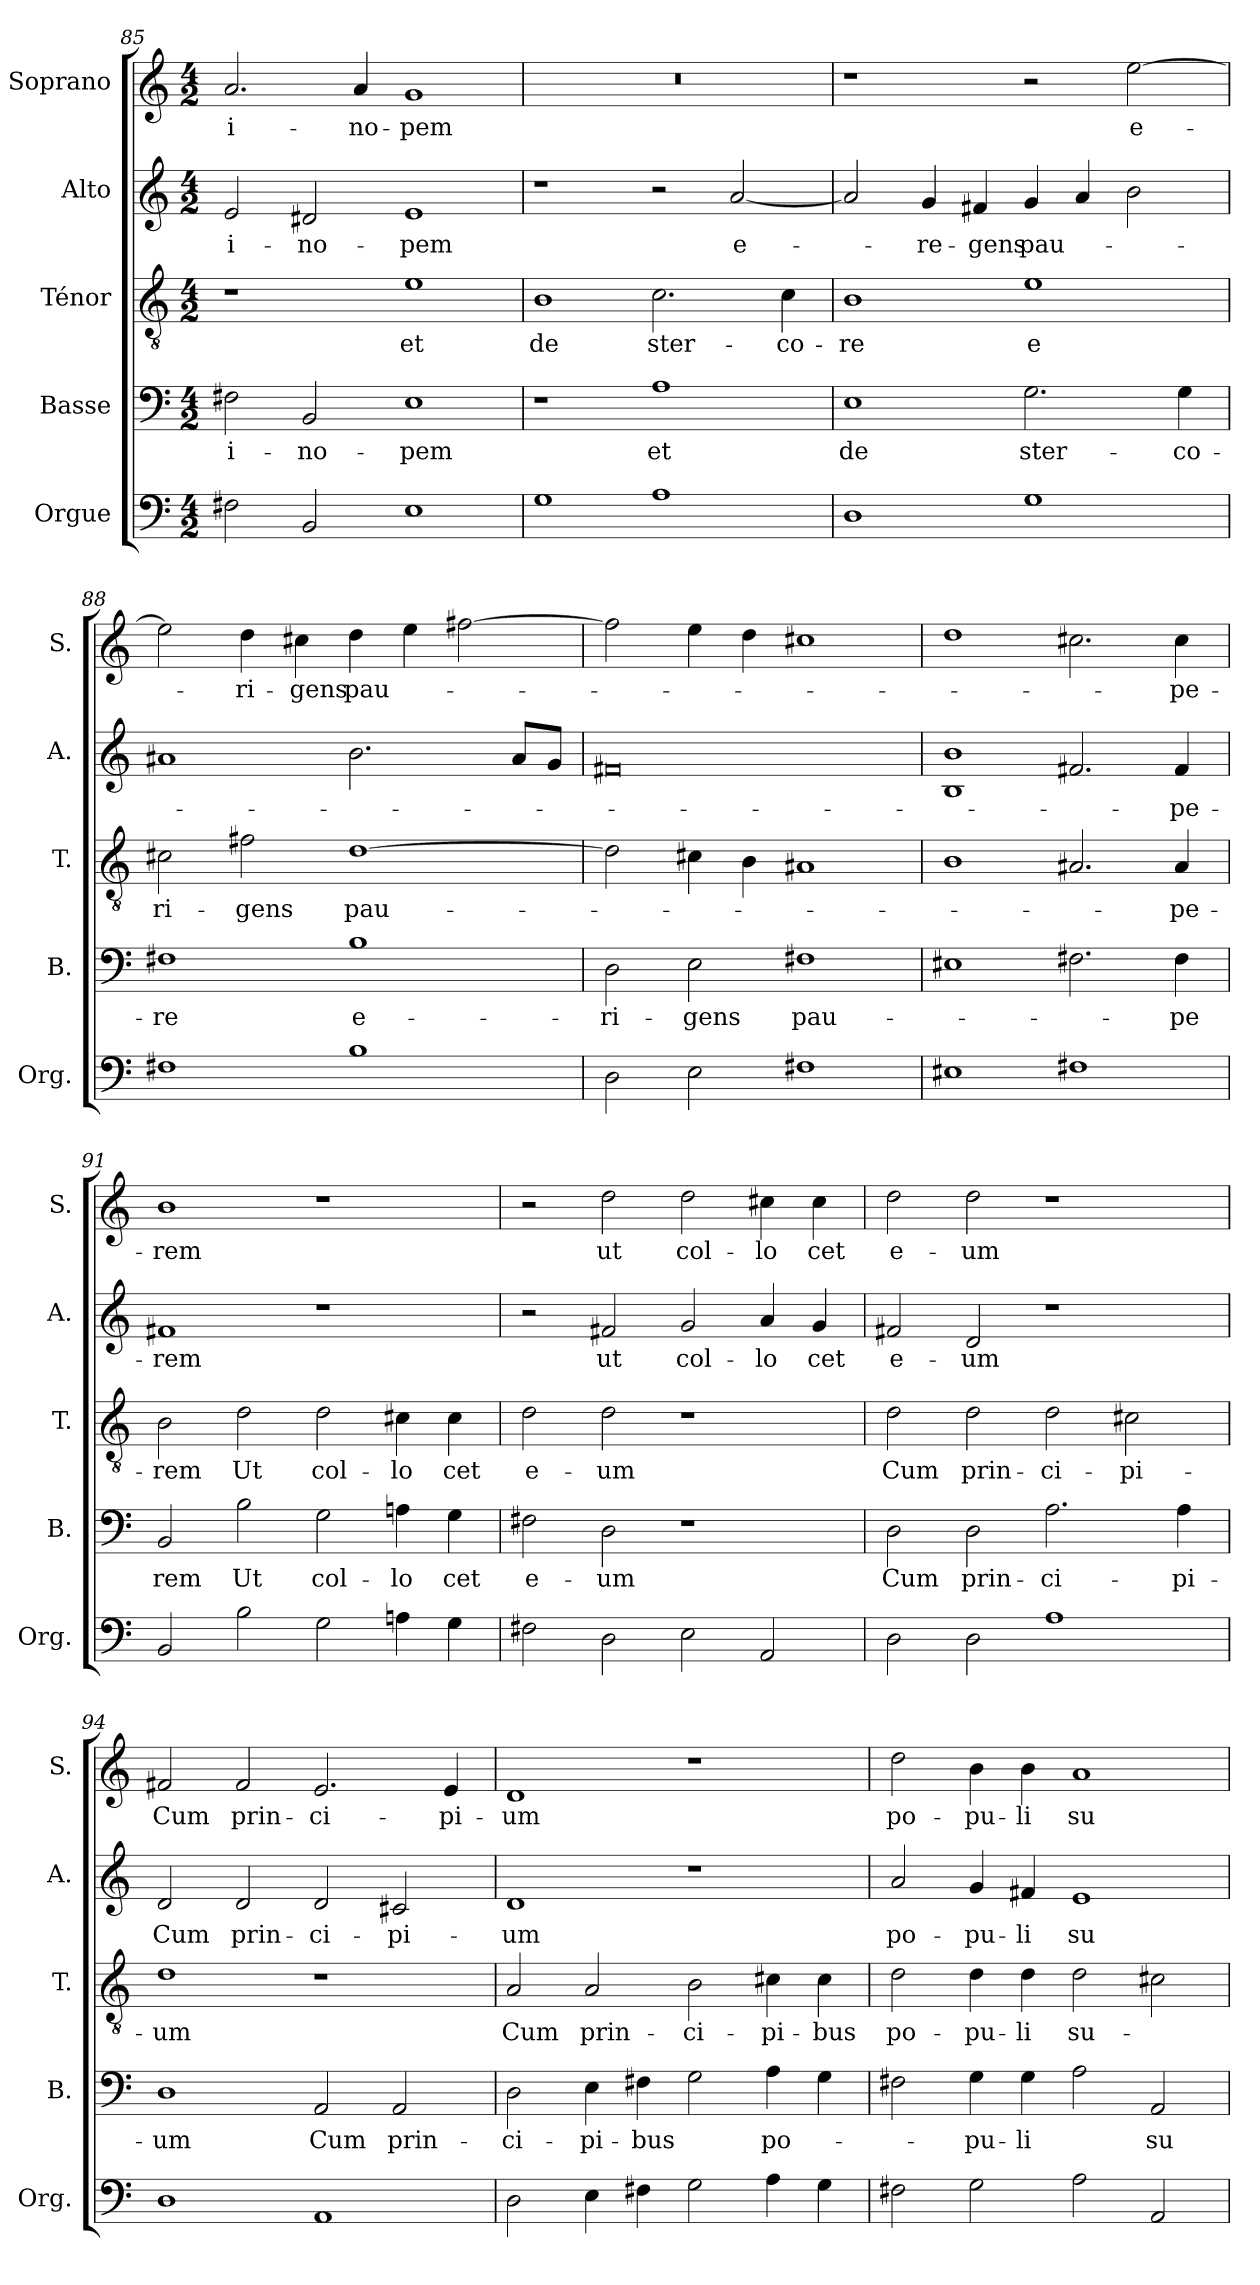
**kern	**kern	**text	**kern	**text	**kern	**text	**kern	**text
*part5	*part4	*part4	*part3	*part3	*part2	*part2	*part1	*part1
*staff5	*staff4	*staff4	*staff3	*staff3	*staff2	*staff2	*staff1	*staff1
*I"Orgue	*I"Basse	*	*I"Ténor	*	*I"Alto	*	*I"Soprano	*
*I'Org.	*I'B.	*	*I'T.	*	*I'A.	*	*I'S.	*
*clefF4	*clefF4	*	*clefGv2	*	*clefG2	*	*clefG2	*
*k[]	*k[]	*	*k[]	*	*k[]	*	*k[]	*
*M4/2	*M4/2	*	*M4/2	*	*M4/2	*	*M4/2	*
=85	=85	=85	=85	=85	=85	=85	=85	=85
!	!	!LO:LY:b	!	!	!	!LO:LY:b	!	!LO:LY:b
2F#X\	2F#X\	i-	1r	.	2e/	i-	2.a/	i-
!	!	!LO:LY:b	!	!	!	!LO:LY:b	!	!
2BB/	2BB/	-no-	.	.	2d#X/	-no-	.	.
!	!	!	!	!	!	!	!	!LO:LY:b
.	.	.	.	.	.	.	4a/	-no-
!	!	!LO:LY:b	!	!LO:LY:b	!	!LO:LY:b	!	!LO:LY:b
1E	1E	-pem	1e	et	1e	-pem	1g	-pem
=86	=86	=86	=86	=86	=86	=86	=86	=86
!	!	!	!	!LO:LY:b	!	!	!	!
1G	1r	.	1B	de	1r	.	0r	.
!	!	!LO:LY:b	!	!LO:LY:b	!	!	!	!
1A	1A	et	2.c\	ster-	2r	.	.	.
!	!	!	!	!	!	!LO:LY:b	!	!
.	.	.	.	.	[2a/	e-	.	.
!	!	!	!	!LO:LY:b	!	!	!	!
.	.	.	4c\	-co-	.	.	.	.
=87	=87	=87	=87	=87	=87	=87	=87	=87
!	!	!LO:LY:b	!	!LO:LY:b	!	!	!	!
1D	1E	de	1B	-re	2a/]	.	1r	.
!	!	!	!	!	!	!LO:LY:b	!	!
.	.	.	.	.	4g/	-re-	.	.
!	!	!	!	!	!	!LO:LY:b	!	!
.	.	.	.	.	4f#X/	-gens	.	.
!	!	!LO:LY:b	!	!LO:LY:b	!	!LO:LY:b	!	!
1G	2.G\	ster-	1e	e	4g/	pau-	2r	.
.	.	.	.	.	4a/	.	.	.
!	!	!	!	!	!	!	!	!LO:LY:b
.	.	.	.	.	2b\	.	[2ee\	e-
!	!	!LO:LY:b	!	!	!	!	!	!
.	4G\	-co-	.	.	.	.	.	.
!!LO:LB:g=z
=88	=88	=88	=88	=88	=88	=88	=88	=88
!	!	!LO:LY:b	!	!LO:LY:b	!	!	!	!
1F#X	1F#X	-re	2c#X\	ri-	1a#X	.	2ee\]	.
!	!	!	!	!LO:LY:b	!	!	!	!LO:LY:b
.	.	.	2f#X\	-gens	.	.	4dd\	-ri-
!	!	!	!	!	!	!	!	!LO:LY:b
.	.	.	.	.	.	.	4cc#X\	-gens
!	!	!LO:LY:b	!	!LO:LY:b	!	!	!	!LO:LY:b
1B	1B	e-	[1d	pau-	2.b\	.	4dd\	pau-
.	.	.	.	.	.	.	4ee\	.
.	.	.	.	.	.	.	[2ff#X\	.
.	.	.	.	.	8a#/L	.	.	.
.	.	.	.	.	8g/J	.	.	.
=89	=89	=89	=89	=89	=89	=89	=89	=89
!	!	!LO:LY:b	!	!	!	!	!	!
2D\	2D\	-ri-	2d\]	.	0f#X	.	2ff#\]	.
!	!	!LO:LY:b	!	!	!	!	!	!
2E\	2E\	-gens	4c#X\	.	.	.	4ee\	.
.	.	.	4B\	.	.	.	4dd\	.
!	!	!LO:LY:b	!	!	!	!	!	!
1F#X	1F#X	pau-	1A#X	.	.	.	1cc#X	.
=90	=90	=90	=90	=90	=90	=90	=90	=90
1E#X	1E#X	.	1B	.	1B 1b	.	1dd	.
1F#X	2.F#X\	.	2.A#X/	.	2.f#X/	.	2.cc#X\	.
!	!	!LO:LY:b	!	!LO:LY:b	!	!LO:LY:b	!	!LO:LY:b
.	4F#\	-pe	4A#/	-pe-	4f#/	-pe-	4cc#\	-pe-
=91	=91	=91	=91	=91	=91	=91	=91	=91
!	!	!LO:LY:b	!	!LO:LY:b	!	!LO:LY:b	!	!LO:LY:b
2BB/	2BB/	-rem	2B\	-rem	1f#X	-rem	1b	-rem
!	!	!LO:LY:b	!	!LO:LY:b	!	!	!	!
2B\	2B\	Ut	2d\	Ut	.	.	.	.
!	!	!LO:LY:b	!	!LO:LY:b	!	!	!	!
2G\	2G\	col-	2d\	col-	1r	.	1r	.
!	!	!LO:LY:b	!	!LO:LY:b	!	!	!	!
4An\	4An\	-lo	4c#X\	-lo	.	.	.	.
!	!	!LO:LY:b	!	!LO:LY:b	!	!	!	!
4G\	4G\	cet	4c#\	cet	.	.	.	.
=92	=92	=92	=92	=92	=92	=92	=92	=92
!	!	!LO:LY:b	!	!LO:LY:b	!	!	!	!
2F#X\	2F#X\	e-	2d\	e-	2r	.	2r	.
!	!	!LO:LY:b	!	!LO:LY:b	!	!LO:LY:b	!	!LO:LY:b
2D\	2D\	-um	2d\	-um	2f#X/	ut	2dd\	ut
!	!	!	!	!	!	!LO:LY:b	!	!LO:LY:b
2E\	1r	.	1r	.	2g/	col-	2dd\	col-
!	!	!	!	!	!	!LO:LY:b	!	!LO:LY:b
2AA/	.	.	.	.	4a/	-lo	4cc#X\	-lo
!	!	!	!	!	!	!LO:LY:b	!	!LO:LY:b
.	.	.	.	.	4g/	cet	4cc#\	cet
!!LO:LB:g=z
=93	=93	=93	=93	=93	=93	=93	=93	=93
!	!	!LO:LY:b	!	!LO:LY:b	!	!LO:LY:b	!	!LO:LY:b
2D\	2D\	Cum	2d\	Cum	2f#X/	e-	2dd\	e-
!	!	!LO:LY:b	!	!LO:LY:b	!	!LO:LY:b	!	!LO:LY:b
2D\	2D\	prin-	2d\	prin-	2d/	-um	2dd\	-um
!	!	!LO:LY:b	!	!LO:LY:b	!	!	!	!
1A	2.A\	-ci-	2d\	-ci-	1r	.	1r	.
!	!	!	!	!LO:LY:b	!	!	!	!
.	.	.	2c#X\	-pi-	.	.	.	.
!	!	!LO:LY:b	!	!	!	!	!	!
.	4A\	-pi-	.	.	.	.	.	.
=94	=94	=94	=94	=94	=94	=94	=94	=94
!	!	!LO:LY:b	!	!LO:LY:b	!	!LO:LY:b	!	!LO:LY:b
1D	1D	-um	1d	-um	2d/	Cum	2f#X/	Cum
!	!	!	!	!	!	!LO:LY:b	!	!LO:LY:b
.	.	.	.	.	2d/	prin-	2f#/	prin-
!	!	!LO:LY:b	!	!	!	!LO:LY:b	!	!LO:LY:b
1AA	2AA/	Cum	1r	.	2d/	-ci-	2.e/	-ci-
!	!	!LO:LY:b	!	!	!	!LO:LY:b	!	!
.	2AA/	prin-	.	.	2c#X/	-pi-	.	.
!	!	!	!	!	!	!	!	!LO:LY:b
.	.	.	.	.	.	.	4e/	-pi-
=95	=95	=95	=95	=95	=95	=95	=95	=95
!	!	!LO:LY:b	!	!LO:LY:b	!	!LO:LY:b	!	!LO:LY:b
2D\	2D\	-ci-	2A/	Cum	1d	-um	1d	-um
!	!	!LO:LY:b	!	!LO:LY:b	!	!	!	!
4E\	4E\	-pi-	2A/	prin-	.	.	.	.
!	!	!LO:LY:b	!	!	!	!	!	!
4F#X\	4F#X\	-bus	.	.	.	.	.	.
!	!	!	!	!LO:LY:b	!	!	!	!
2G\	2G\	.	2B\	-ci-	1r	.	1r	.
!	!	!LO:LY:b	!	!LO:LY:b	!	!	!	!
4A\	4A\	po-	4c#X\	-pi-	.	.	.	.
!	!	!	!	!LO:LY:b	!	!	!	!
4G\	4G\	.	4c#\	-bus	.	.	.	.
=96	=96	=96	=96	=96	=96	=96	=96	=96
!	!	!	!	!LO:LY:b	!	!LO:LY:b	!	!LO:LY:b
2F#X\	2F#X\	.	2d\	po-	2a/	po-	2dd\	po-
!	!	!LO:LY:b	!	!LO:LY:b	!	!LO:LY:b	!	!LO:LY:b
2G\	4G\	-pu-	4d\	-pu-	4g/	-pu-	4b\	-pu-
!	!	!LO:LY:b	!	!LO:LY:b	!	!LO:LY:b	!	!LO:LY:b
.	4G\	-li	4d\	-li	4f#X/	-li	4b\	-li
!	!	!	!	!LO:LY:b	!	!LO:LY:b	!	!LO:LY:b
2A\	2A\	.	2d\	su-	1e	su-	1a	su-
!	!	!LO:LY:b	!	!	!	!	!	!
2AA/	2AA/	su-	2c#X\	.	.	.	.	.
=	=	=	=	=	=	=	=	=
*-	*-	*-	*-	*-	*-	*-	*-	*-
